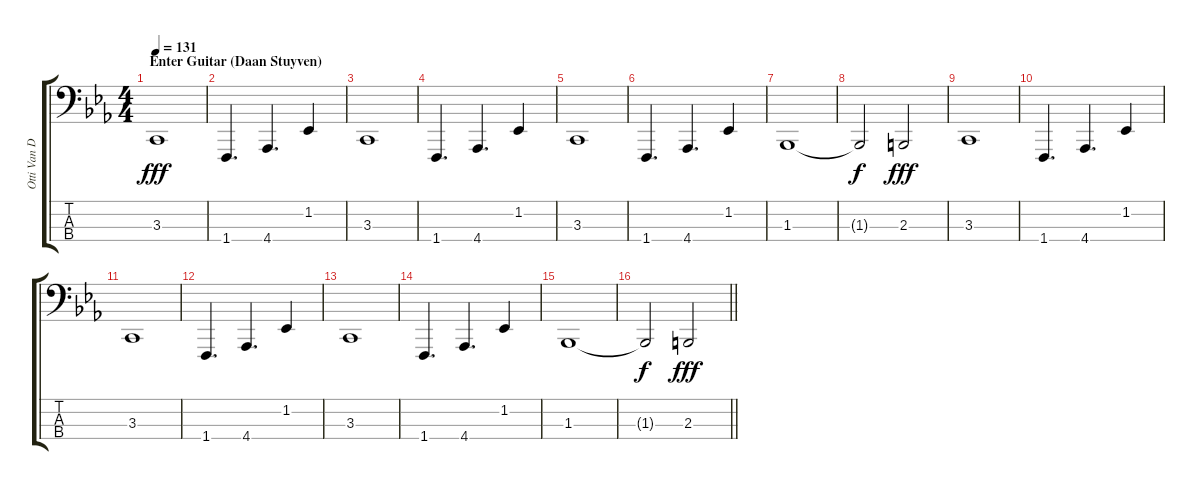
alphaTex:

\track ("Otti Van Der Werf (Bass)" "Otti Van D") {instrument lead2sawtooth}
\staff {score tabs}
\tuning (G2 D2 A1 E1) {hide}
\ts (4 4)
\section ("" "Enter Guitar (Daan Stuyven)")
\tempo 131
\clef f4
\ks cminor
3.3.1{dy fff} |
1.4.4{d} 4.4.4{d} 1.2.4 |
3.3.1 |
1.4.4{d} 4.4.4{d} 1.2.4 |
3.3.1 |
1.4.4{d} 4.4.4{d} 1.2.4 |
1.3.1 |
1.3{t}.2{dy f} 2.3.2{dy fff} |
3.3.1 |
1.4.4{d} 4.4.4{d} 1.2.4 |
3.3.1 |
1.4.4{d} 4.4.4{d} 1.2.4 |
3.3.1 |
1.4.4{d} 4.4.4{d} 1.2.4 |
1.3.1 |
\barLineRight lightlight
1.3{t}.2{dy f} 2.3.2{dy fff}
